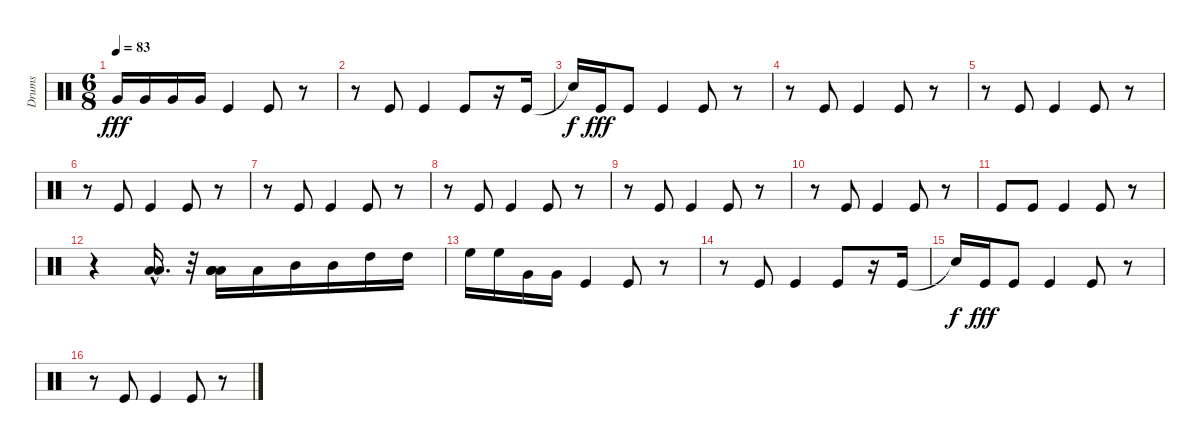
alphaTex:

\track ("Drums" "Drums") {instrument percussion}
\staff {score}
\articulation defaults
\ts (6 8)
\tempo 83
\clef neutral
\ks c "Very Low Tom (hit)".16{dy fff} "Very Low Tom (hit)".16 "Very Low Tom (hit)".16 "Very Low Tom (hit)".16 "Kick (hit)".4 "Kick (hit)".8
r.8 |
r.8 "Kick (hit)".8 "Kick (hit)".4 "Kick (hit)".8 r.16 "Kick (hit)".16 |
"Snare (hit)"{t}.16{dy f} "Kick (hit)".16{dy fff} "Kick (hit)".8 "Kick (hit)".4 "Kick (hit)".8 r.8 |
r.8 "Kick (hit)".8 "Kick (hit)".4 "Kick (hit)".8 r.8 |
r.8 "Kick (hit)".8 "Kick (hit)".4 "Kick (hit)".8 r.8 |
r.8 "Kick (hit)".8 "Kick (hit)".4 "Kick (hit)".8 r.8 |
r.8 "Kick (hit)".8 "Kick (hit)".4 "Kick (hit)".8 r.8 |
r.8 "Kick (hit)".8 "Kick (hit)".4 "Kick (hit)".8 r.8 |
r.8 "Kick (hit)".8 "Kick (hit)".4 "Kick (hit)".8 r.8 |
r.8 "Kick (hit)".8 "Kick (hit)".4 "Kick (hit)".8 r.8 |
"Kick (hit)".8 "Kick (hit)".8 "Kick (hit)".4 "Kick (hit)".8 r.8 |
r.4 ("Low Tom (hit)" "Low Tom (hit)"{hac}).16{d} r.32 ("Low Tom (hit)" "Low Tom (hit)" "Low Tom (hit)" "Low Tom (hit)").16 "Low Tom (hit)".16 "Mid Tom (hit)".16 "Mid Tom (hit)".16 "High Tom (hit)".16 "High Tom (hit)".16 |
"High Floor Tom (hit)".16 "High Floor Tom (hit)".16 "Very Low Tom (hit)".16 "Very Low Tom (hit)".16 "Kick (hit)".4 "Kick (hit)".8 r.8 |
r.8 "Kick (hit)".8 "Kick (hit)".4 "Kick (hit)".8 r.16 "Kick (hit)".16 |
"Snare (hit)"{t}.16{dy f} "Kick (hit)".16{dy fff} "Kick (hit)".8 "Kick (hit)".4 "Kick (hit)".8 r.8 |
r.8 "Kick (hit)".8 "Kick (hit)".4 "Kick (hit)".8 r.8
